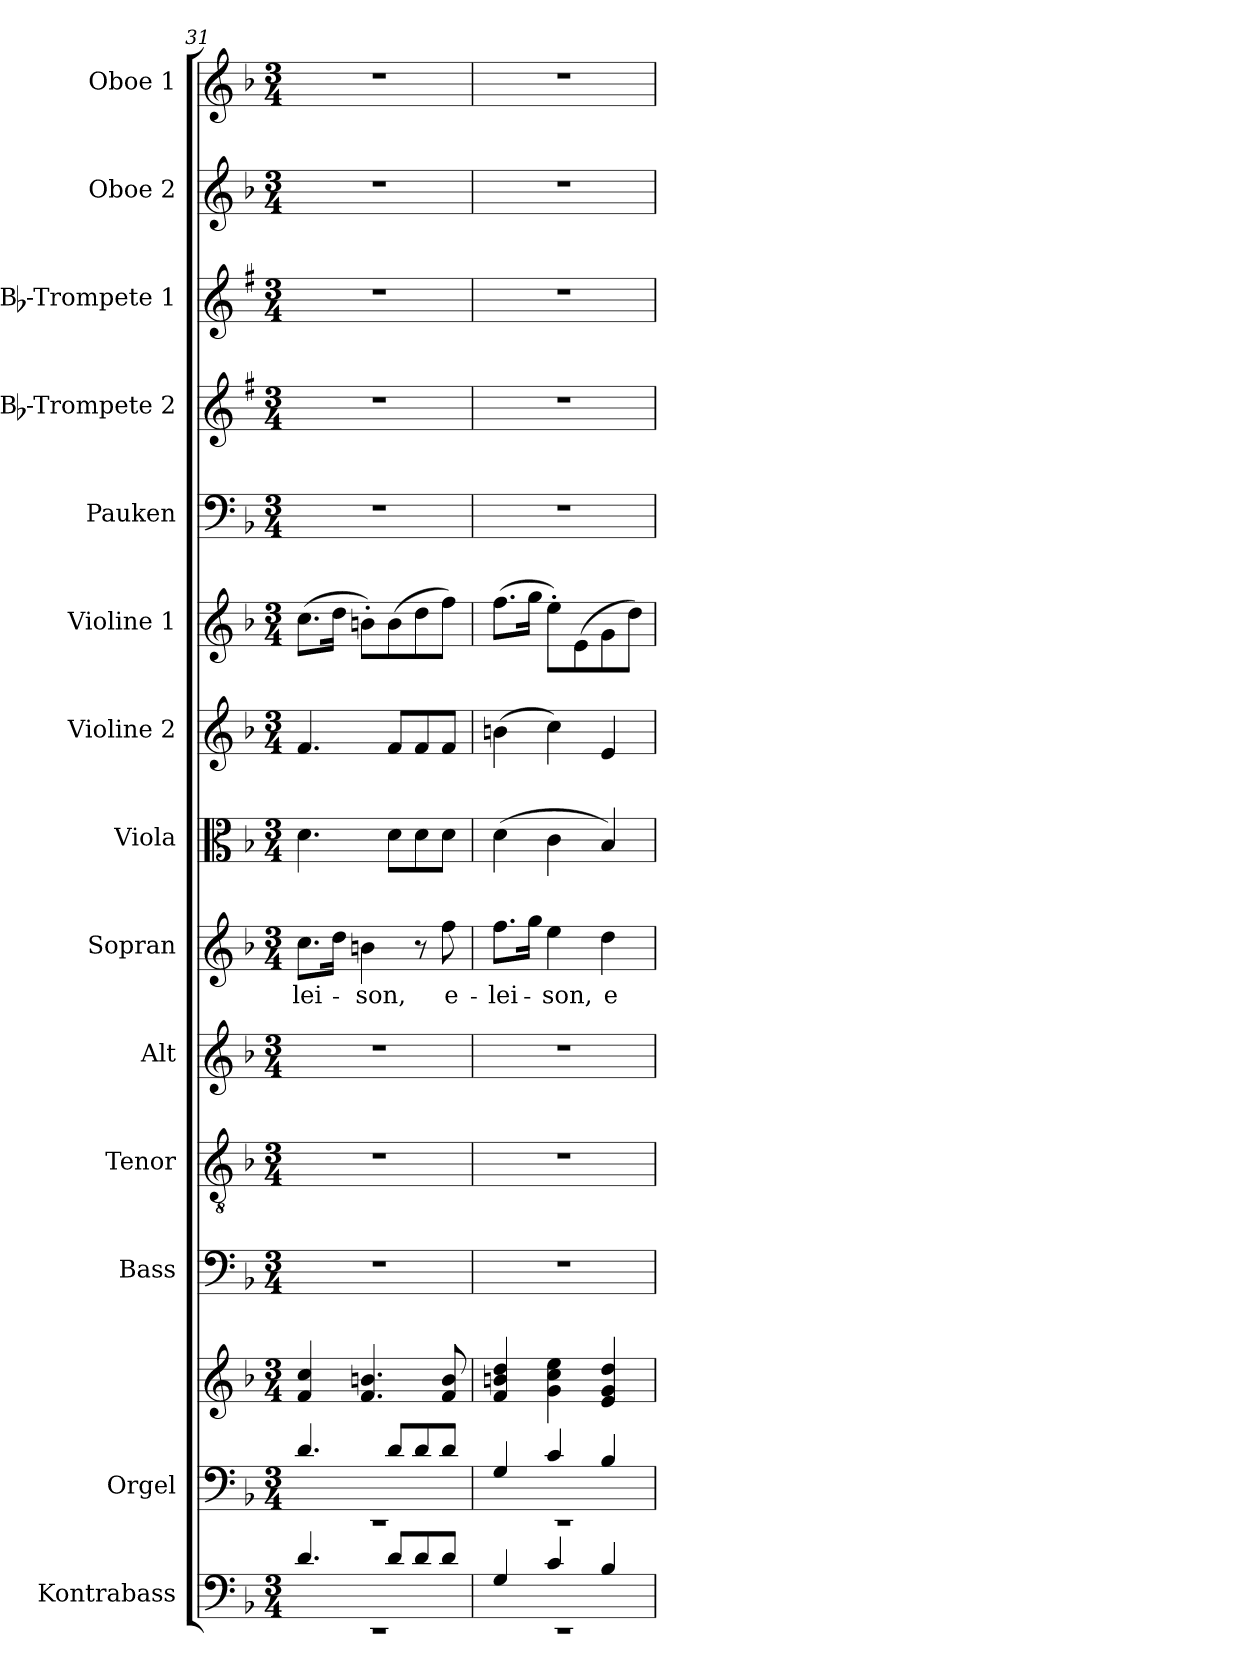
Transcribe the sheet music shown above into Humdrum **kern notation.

**kern	**kern	**kern	**kern	**kern	**kern	**kern	**text	**kern	**kern	**kern	**kern	**kern	**kern	**kern	**kern
*part14	*part13	*part13	*part12	*part11	*part10	*part9	*part9	*part8	*part7	*part6	*part5	*part4	*part3	*part2	*part1
*staff15	*staff14	*staff13	*staff12	*staff11	*staff10	*staff9	*staff9	*staff8	*staff7	*staff6	*staff5	*staff4	*staff3	*staff2	*staff1
*I"Kontrabass	*I"Orgel	*	*I"Bass	*I"Tenor	*I"Alt	*I"Sopran	*	*I"Viola	*I"Violine 2	*I"Violine 1	*I"Pauken	*I"Bb-Trompete 2	*I"Bb-Trompete 1	*I"Oboe 2	*I"Oboe 1
*I'Kb.	*I'Org.	*	*I'B.	*I'T.	*I'A.	*I'S.	*	*I'Vla.	*I'Vl. 2	*I'Vl. 1	*I'Pk.	*I'Bb Trp. 2	*I'Bb Trp. 1	*I'Ob. 2	*I'Ob. 1
*clefF4	*clefF4	*clefG2	*clefF4	*clefGv2	*clefG2	*clefG2	*	*clefC3	*clefG2	*clefG2	*clefF4	*clefG2	*clefG2	*clefG2	*clefG2
*ITrd7c12	*	*	*	*	*	*	*	*	*	*	*	*ITrd1c2	*ITrd1c2	*	*
*k[b-]	*k[b-]	*k[b-]	*k[b-]	*k[b-]	*k[b-]	*k[b-]	*	*k[b-]	*k[b-]	*k[b-]	*k[b-]	*k[b-]	*k[b-]	*k[b-]	*k[b-]
*F:	*F:	*F:	*F:	*F:	*F:	*F:	*	*F:	*F:	*F:	*F:	*F:	*F:	*F:	*F:
*M3/4	*M3/4	*M3/4	*M3/4	*M3/4	*M3/4	*M3/4	*	*M3/4	*M3/4	*M3/4	*M3/4	*M3/4	*M3/4	*M3/4	*M3/4
=31	=31	=31	=31	=31	=31	=31	=31	=31	=31	=31	=31	=31	=31	=31	=31
*^	*^	*	*	*	*	*	*	*	*	*	*	*	*	*	*
!	!LO:N:vis=1	!	!LO:N:vis=1	!	!	!	!	!	!LO:LY:b	!	!	!	!	!	!	!	!
4.D/	2.rEE	4.d/	2.rEE	4f/ 4cc/	2.r	2.r	2.r	8.cc\L	-lei-	4.d\	4.f/	(>8.cc\L	2.r	2.r	2.r	2.r	2.r
.	.	.	.	.	.	.	.	16dd\Jk	.	.	.	16dd\Jk	.	.	.	.	.
!	!	!	!	!	!	!	!	!	!LO:LY:b	!	!	!	!	!	!	!	!
.	.	.	.	4.f/ 4.bn/	.	.	.	4bn\	-son,	.	.	8bn'>\L)	.	.	.	.	.
8D/L	.	8d/L	.	.	.	.	.	.	.	8d\L	8f/L	(>8b\	.	.	.	.	.
8D/	.	8d/	.	.	.	.	.	8r	.	8d\	8f/	8dd\	.	.	.	.	.
!	!	!	!	!	!	!	!	!	!LO:LY:b	!	!	!	!	!	!	!	!
8D/J	.	8d/J	.	8f/ 8b/	.	.	.	8ff\	e-	8d\J	8f/J	8ff\J)	.	.	.	.	.
=32	=32	=32	=32	=32	=32	=32	=32	=32	=32	=32	=32	=32	=32	=32	=32	=32	=32
!	!LO:N:vis=1	!	!LO:N:vis=1	!	!	!	!	!	!LO:LY:b	!	!	!	!	!	!	!	!
4GG/	2.rEE	4G/	2.rEE	4f/ 4bn/ 4dd/	2.r	2.r	2.r	8.ff\L	-lei-	(>4d\	(>4bn\	(>8.ff\L	2.r	2.r	2.r	2.r	2.r
.	.	.	.	.	.	.	.	16gg\Jk	.	.	.	16gg\Jk	.	.	.	.	.
!	!	!	!	!	!	!	!	!	!LO:LY:b	!	!	!	!	!	!	!	!
4C/	.	4c/	.	4g\ 4cc\ 4ee\	.	.	.	4ee\	-son,	4c\	4cc\)	8ee'>\L)	.	.	.	.	.
.	.	.	.	.	.	.	.	.	.	.	.	(>8e\	.	.	.	.	.
!	!	!	!	!	!	!	!	!	!LO:LY:b	!	!	!	!	!	!	!	!
4BB-/	.	4B-/	.	4e/ 4g/ 4dd/	.	.	.	4dd\	e-	4B-/)	4e/	8g\	.	.	.	.	.
.	.	.	.	.	.	.	.	.	.	.	.	8dd\J)	.	.	.	.	.
*v	*v	*	*	*	*	*	*	*	*	*	*	*	*	*	*	*	*
*	*v	*v	*	*	*	*	*	*	*	*	*	*	*	*	*	*
=	=	=	=	=	=	=	=	=	=	=	=	=	=	=	=
*-	*-	*-	*-	*-	*-	*-	*-	*-	*-	*-	*-	*-	*-	*-	*-
